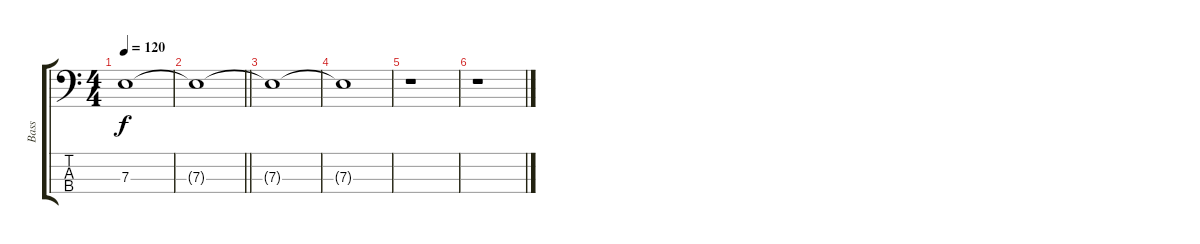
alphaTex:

\track ("Bass" "Bass") {instrument electricbassfinger}
\staff {score tabs}
\tuning (G2 D2 A1 E1) {hide}
\ts (4 4)
\tempo 120
\clef f4
\ks c
7.3.1{dy f volume 0} |
\barLineRight lightlight
7.3{t}.1 |
7.3{t}.1 |
7.3{t}.1 |
r.1 |
r.1
